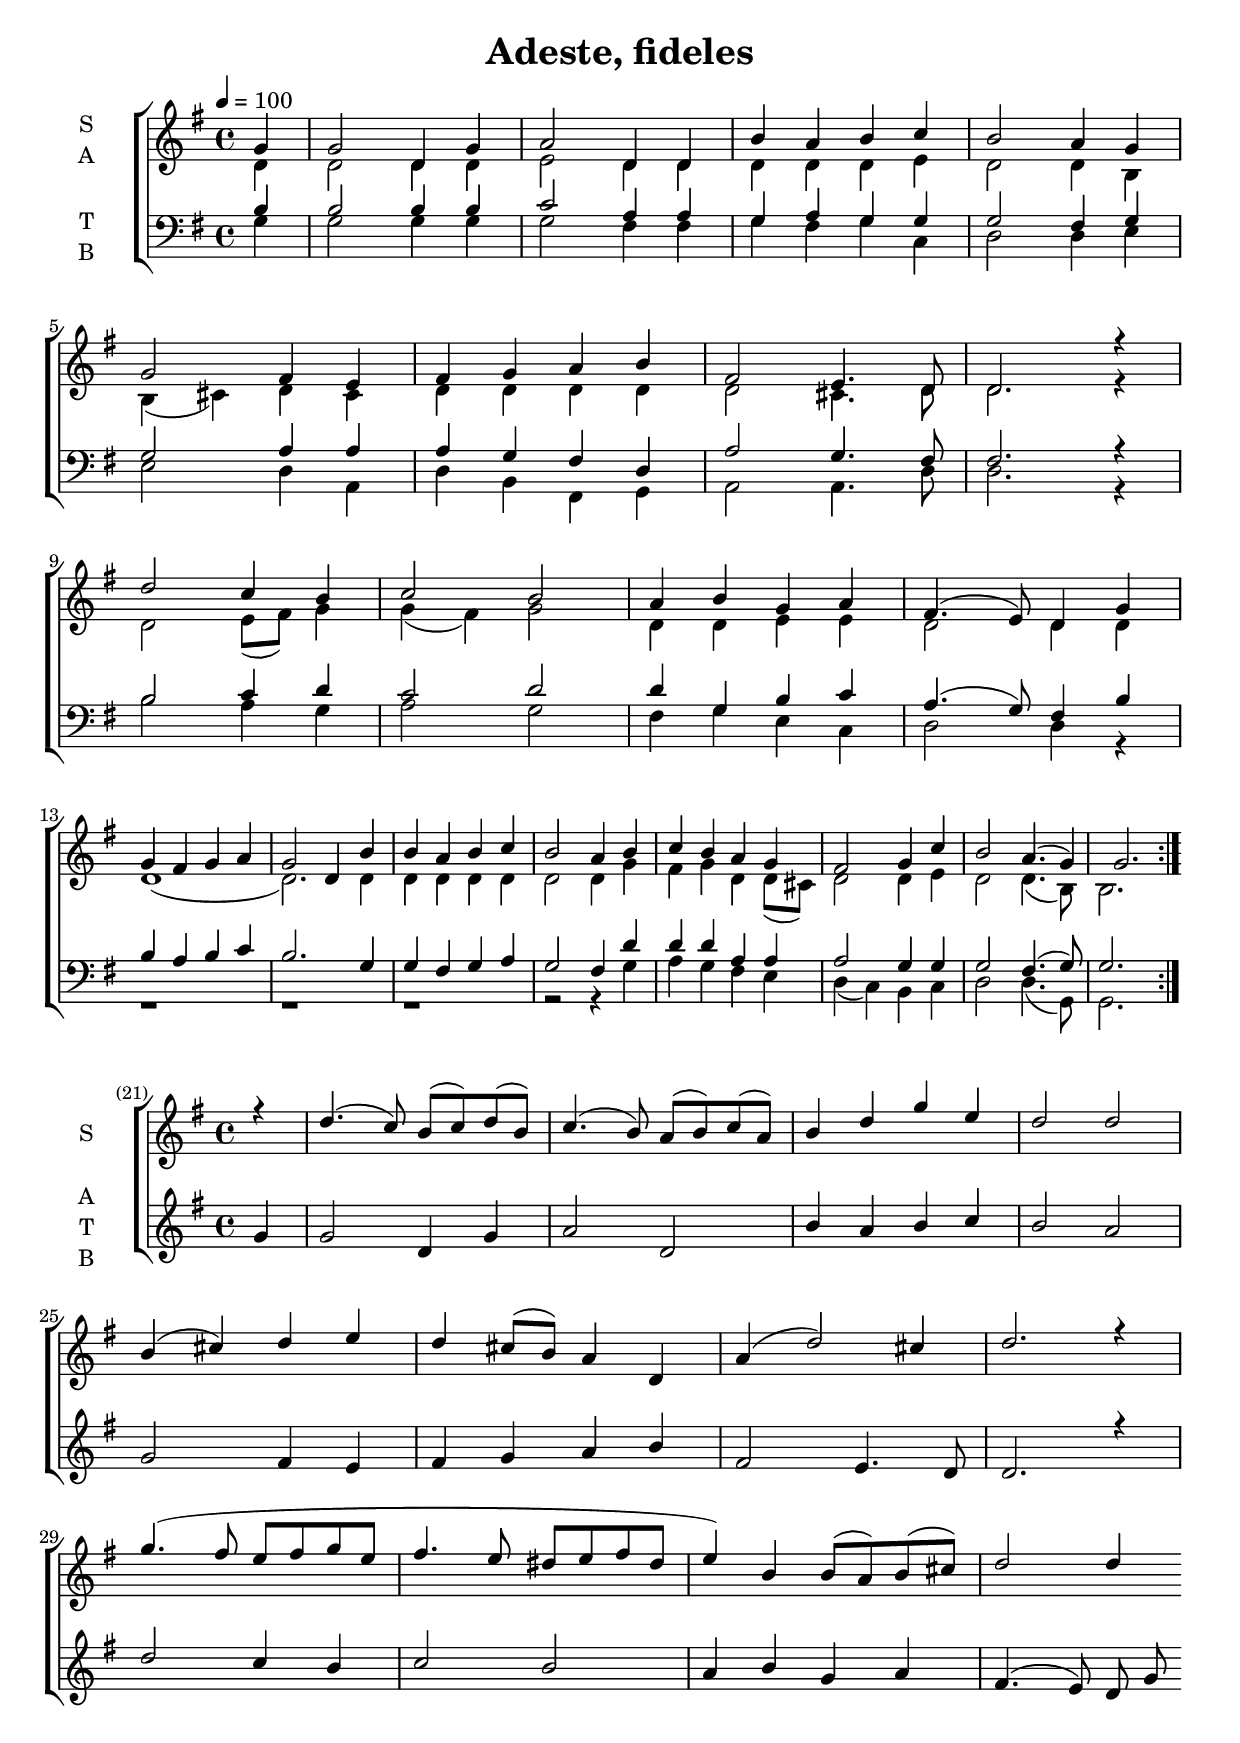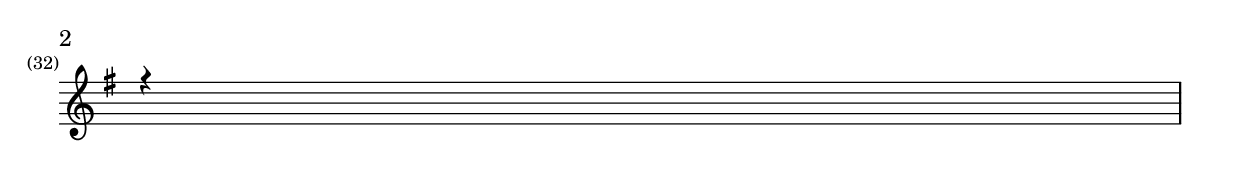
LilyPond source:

\version "2.18.2"

\header {
  title = "Adeste, fideles"
}

global = {
  \time 4/4
  \partial 4
  \key g \major
  \tempo 4=100
}

soprano = \relative c'' {
  \global
  g4
  g2 d4 g4 
  a2 d,4 d4 
  b'4 a4 b4 c4
  b2 a4 g4 \break

  g2 fis4 e4
  fis g a b
  fis2 e4. d8 
  d2. r4 \break

  d'2 c4 b
  c2 b2
  a4 b g a 
  fis4. (e8) d4 g4 \break

  g4 fis g a
  g2 d4 b'
  b a b c
  b2 a4 b
  c b a g
  fis2 g4 c
  b2 a4. (g4)
  g2.
}

alto = \relative c' {
  \global
  d4
  d2 d4 d 
  e2 d4 d
  d4 d d e
  d2 d4 b4 \break

  b (cis) d cis
  d d d d
  d2 cis4. d8
  d2. r4 \break

  d2 e8 (fis8) g4
  g (fis) g2
  d4 d e e
  d2 d4 d4 \break

  d1
  (d2.) d4
  d d d d
  d2 d4 g
  fis g d d8 (cis)
  d2 d4 e
  d2 d4. (b8)
  b2.
}

tenor = \relative c' {
  \global
  b4
  b2 b4 b
  c2 a4 a4
  g4 a g g
  g2 fis4 g4 \break

  g2 a4 a
  a g fis d
  a'2 g4. fis8
  fis2. r4 \break

  b2 c4 d
  c2 d2
  d4 g, b c
  a4. (g8) fis4 b \break

  b a b c
  b2. g4
  g fis g a
  g2 fis4 d'
  d d a a
  a2 g4 g
  g2 fis4. (g8)
  g2. \bar ":|."
}

bass = \relative c {
  \global
  g'4
  g2 g4 g
  g2 fis4 fis
  g4 fis g c,
  d2 d4 e4 \break

  e2 d4 a
  d b fis g
  a2 a4. d8
  d2. r4 \break

  b'2 a4 g
  a2 g
  fis4 g e c
  d2 d4 r4 \break

  r1
  r1
  r1
  r2 r4 g
  a g fis e
  d (c) b c
  d2 d4. (g,8)
  g2.
}

globalb = {
  \time 4/4
  \partial 4
  \key g \major
  \set Score.currentBarNumber = #21
  \set Score.barNumberVisibility = #all-bar-numbers-visible
  \bar ""
}

sopranob = \relative c'' {
  \globalb
  r4 
  d4. (c8) b (c) d (b)
  c4. (b8) a (b) c (a)
  b4 d g e
  d2 d2 \break
  
  b4 (cis) d e
  d cis8 (b) a4 d,
  a'4 (d2) cis4
  d2. r4 \break
  
  % TODO ff
  g4. (fis8 e fis g e
  fis4. e8 dis e fis dis
  e4) b b8 (a) b (cis)
  d2 d4 r4 \break
}

others = \relative c'' {
  \globalb
  g4
  g2 d 4 g
  a2 d,2
  b'4 a b c
  b2 a2 \break
  
  g2 fis4 e
  fis g a b
  fis2 e4. d8
  d2. r4 \break
  
  d'2 c4 b
  c2 b
  a4 b g a
  fis4. (e8) d g \break
}

verseOne = \lyricmode {
  \set stanza = "1."
  hi
  
}

verseTwo = \lyricmode {
  \set stanza = "2."
  ha
  
}

verseThree = \lyricmode {
  \set stanza = "3."
  ho
  
}



\score {
  \new ChoirStaff <<
    \new Staff \with {
      midiInstrument = "violin"
      instrumentName = \markup \center-column { S A }
    } <<
      \new Voice = "soprano" { \voiceOne \soprano }
      \new Voice = "alto" { \voiceTwo \alto }
      \bar ""
    >>

    \new Staff \with {
      midiInstrument = "bright acoustic"
      instrumentName = \markup \center-column { T B }
    } <<
      \clef bass
      \new Voice = "tenor" { \voiceOne \tenor }
      \new Voice = "bass" { \voiceTwo \bass }
    >>
  >>
  \layout { }
  \midi { }
}
\score {
  \new ChoirStaff <<
    \new Staff \with {
      midiInstrument = "violin"
      instrumentName = \markup \center-column { S }
    } <<
      \new Voice = "soprano2" { \voiceOne \sopranob }
    >>
    \new Staff \with {
      midiInstrument = "bright acoustic"
      instrumentName = \markup \center-column { A T B }
    } <<
      \new Voice = "others" { \voiceOne \others }
    >>
  >>
  \layout { }
  \midi { }
}
